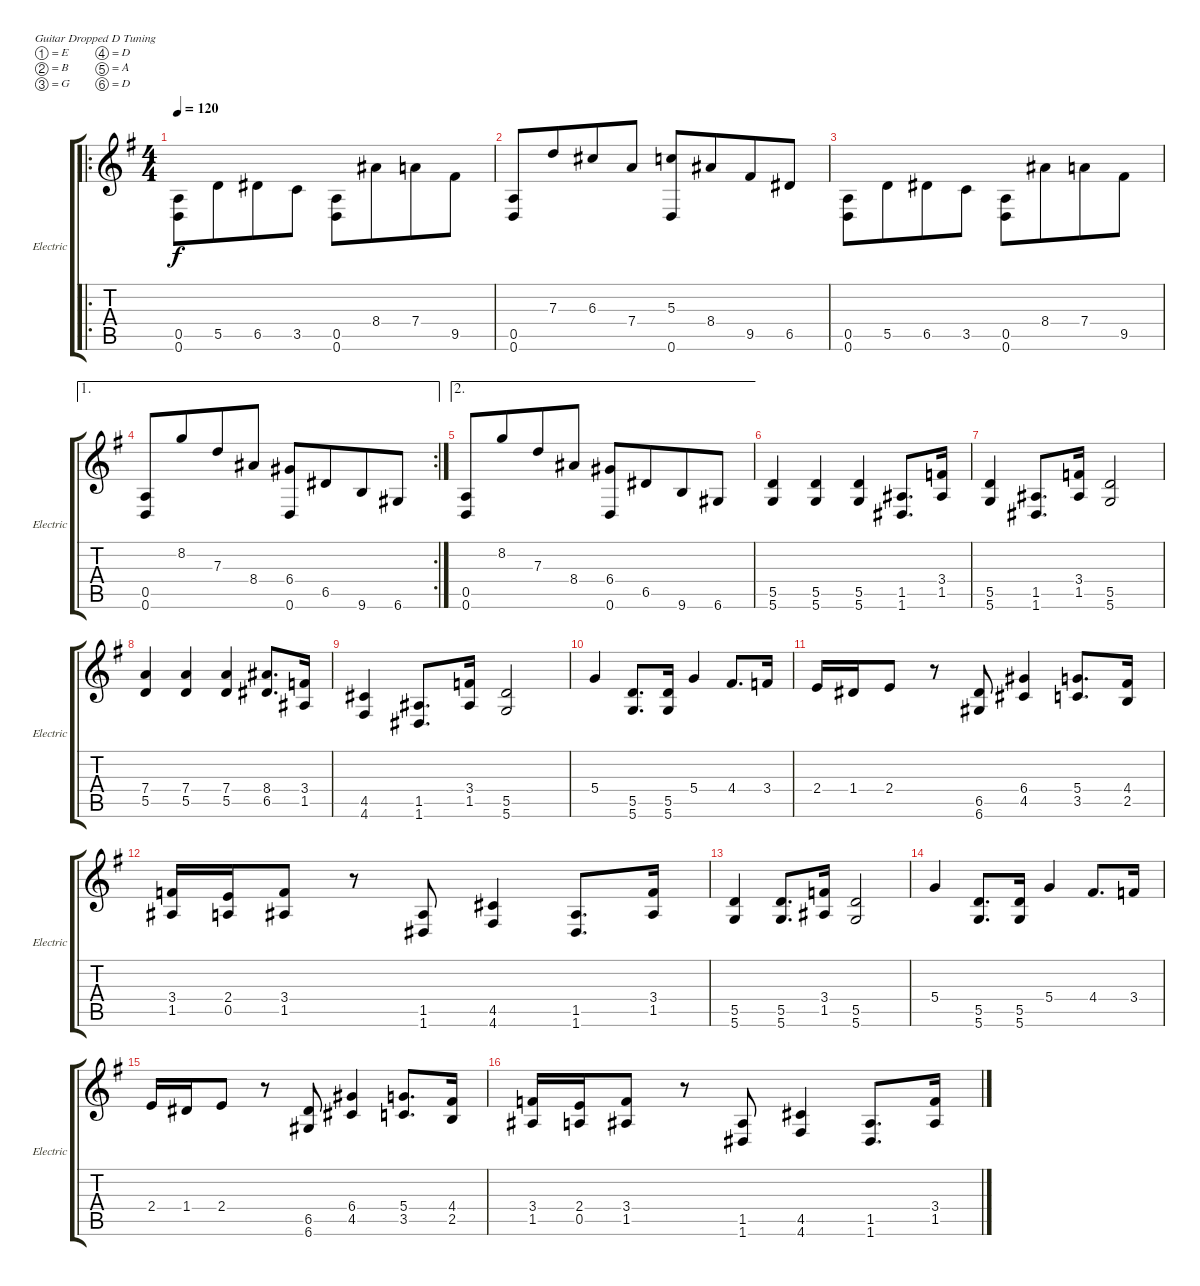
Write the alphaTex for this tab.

\defaultSystemsLayout 4
\bracketExtendMode groupsimilarinstruments
\useSystemSignSeparator
\singleTrackTrackNamePolicy allsystems
\multiTrackTrackNamePolicy allsystems
\firstSystemTrackNameOrientation horizontal
\otherSystemsTrackNameOrientation horizontal
\track ("Electric" "Electric") {instrument distortionguitar}
\staff {score tabs}
\tuning (E4 B3 G3 D3 A2 D2)
\ro
\ts (4 4)
\tempo 120
\clef g2
\ks eminor
(0.6 0.5).8{dy f beam invert beam merge} 5.5.8{beam invert beam merge} 6.5.8{beam merge} 3.5.8{beam split} (0.6 0.5).8{beam invert beam merge} 8.4.8{beam invert beam merge} 7.4.8{beam merge} 9.5.8{beam merge} |
(0.6 0.5).8 7.3.8{beam merge} 6.3.8{beam merge} 7.4.8 (5.3 0.6).8 8.4.8{beam merge} 9.5.8{beam merge} 6.5.8 |
(0.6 0.5).8{beam invert beam merge} 5.5.8{beam invert beam merge} 6.5.8{beam merge} 3.5.8{beam split} (0.6 0.5).8{beam invert beam merge} 8.4.8{beam invert beam merge} 7.4.8{beam merge} 9.5.8{beam merge} |
\ae 1
\rc 2
(0.6 0.5).8 8.2.8{beam merge} 7.3.8 8.4.8 (6.4 0.6).8 6.5.8{beam merge} 9.6.8{beam merge} 6.6.8 |
\ae 2
(0.6 0.5).8 8.2.8{beam merge} 7.3.8 8.4.8 (6.4 0.6).8 6.5.8{beam merge} 9.6.8 6.6.8 |
(5.6 5.5).4 (5.6 5.5).4 (5.6 5.5).4 (1.6 1.5).8{d} (1.5 3.4).16 |
(5.6 5.5).4 (1.6 1.5).8{d} (1.5 3.4).16 (5.6 5.5).2 |
(5.5 7.4).4 (5.5 7.4).4 (5.5 7.4).4 (6.5 8.4).8{d} (1.5 3.4).16 |
(4.6 4.5).4 (1.6 1.5).8{d} (1.5 3.4).16 (5.6 5.5).2 |
5.4.4 (5.6 5.5).8{d} (5.6 5.5).16 5.4.4 4.4.8{d} 3.4.16 |
2.4.16 1.4.16 2.4.8 r.8 (6.6 6.5).8 (4.5 6.4).4 (3.5 5.4).8{d} (2.5 4.4).16 |
(1.5 3.4).16 (0.5 2.4).16 (1.5 3.4).8 r.8 (1.6 1.5).8 (4.6 4.5).4 (1.6 1.5).8{d} (1.5 3.4).16 |
(5.6 5.5).4 (5.6 5.5).8{d} (1.5 3.4).16 (5.6 5.5).2 |
5.4.4 (5.6 5.5).8{d} (5.6 5.5).16 5.4.4 4.4.8{d} 3.4.16 |
2.4.16 1.4.16 2.4.8 r.8 (6.6 6.5).8 (4.5 6.4).4 (3.5 5.4).8{d} (2.5 4.4).16 |
(1.5 3.4).16 (0.5 2.4).16 (1.5 3.4).8 r.8 (1.6 1.5).8 (4.6 4.5).4 (1.6 1.5).8{d} (1.5 3.4).16
